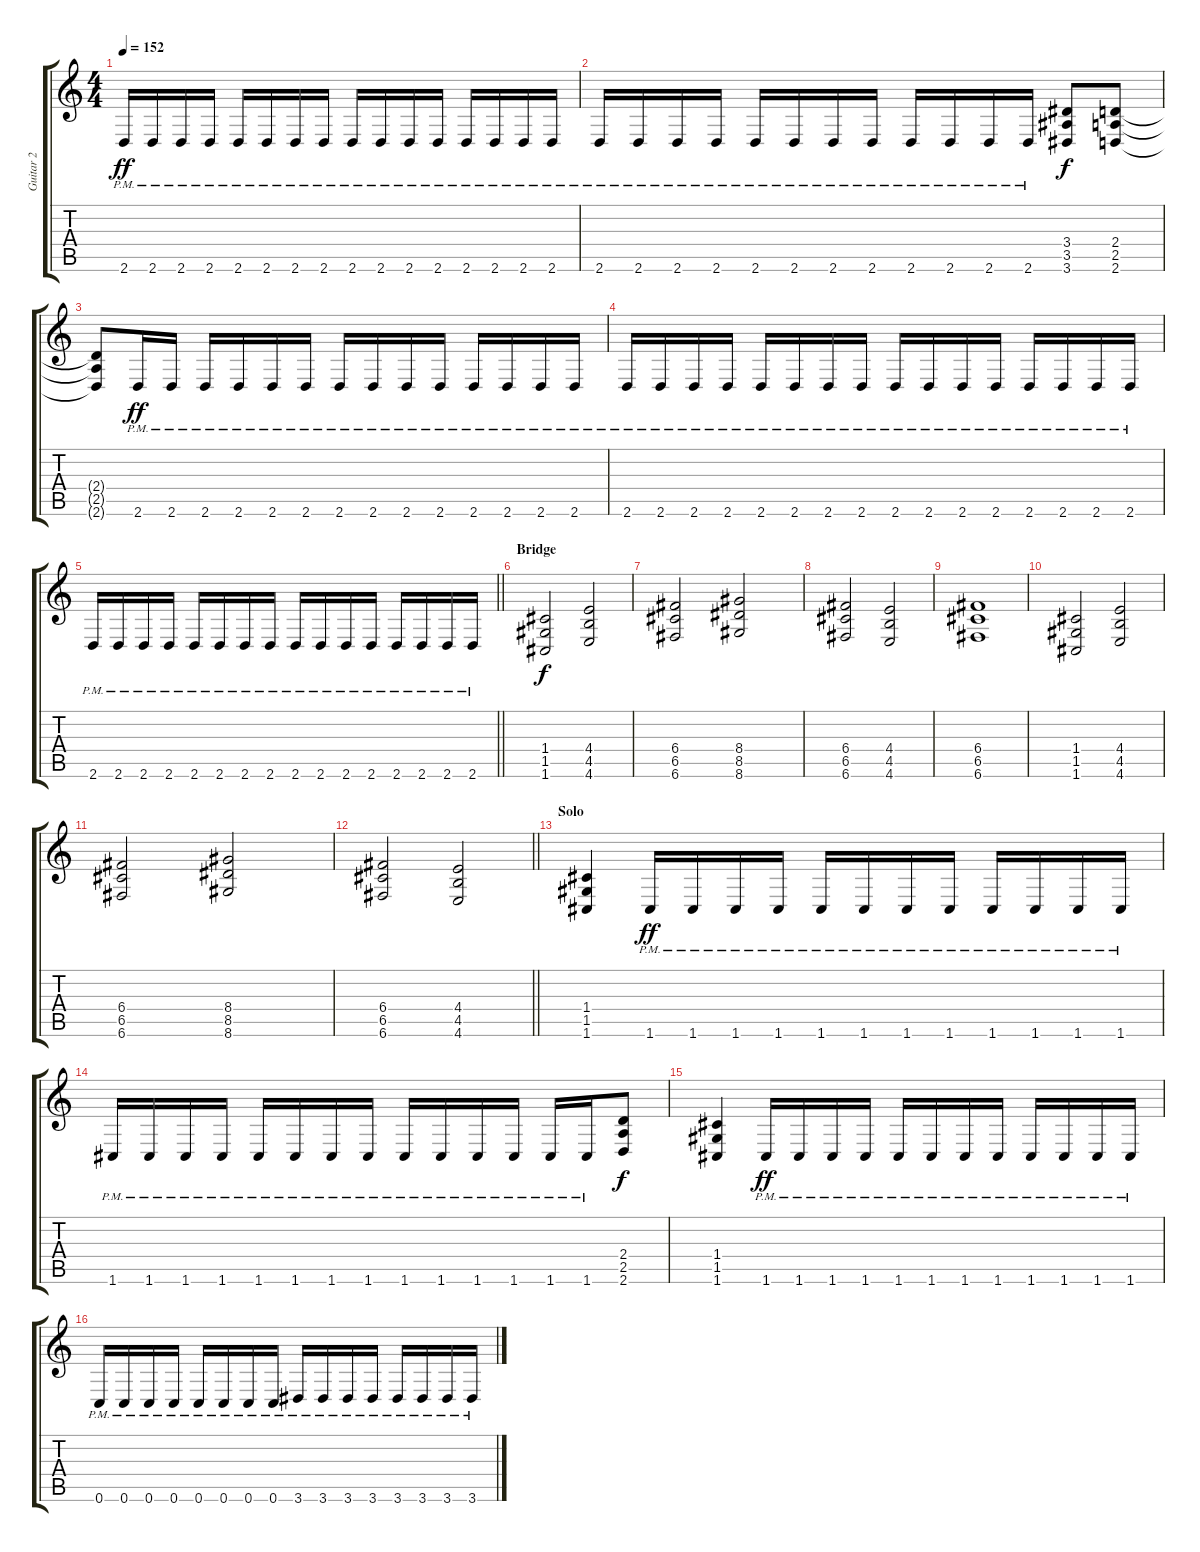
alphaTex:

\track ("Guitar 2" "Guitar 2") {instrument acousticguitarsteel}
\staff {score tabs}
\tuning (D4 A3 F3 C3 G2 C2) {hide}
\ts (4 4)
\tempo 152
\clef g2
\ks c
2.6{pm}.16{dy ff} 2.6{pm}.16 2.6{pm}.16 2.6{pm}.16 2.6{pm}.16 2.6{pm}.16 2.6{pm}.16 2.6{pm}.16 2.6{pm}.16 2.6{pm}.16 2.6{pm}.16 2.6{pm}.16 2.6{pm}.16 2.6{pm}.16 2.6{pm}.16 2.6{pm}.16 |
2.6{pm}.16 2.6{pm}.16 2.6{pm}.16 2.6{pm}.16 2.6{pm}.16 2.6{pm}.16 2.6{pm}.16 2.6{pm}.16 2.6{pm}.16 2.6{pm}.16 2.6{pm}.16 2.6{pm}.16 (3.4 3.5 3.6).8{dy f} (2.4 2.5 2.6).8 |
(2.4{t} 2.5{t} 2.6{t}).8 2.6{pm}.16{dy ff} 2.6{pm}.16 2.6{pm}.16 2.6{pm}.16 2.6{pm}.16 2.6{pm}.16 2.6{pm}.16 2.6{pm}.16 2.6{pm}.16 2.6{pm}.16 2.6{pm}.16 2.6{pm}.16 2.6{pm}.16 2.6{pm}.16 |
2.6{pm}.16 2.6{pm}.16 2.6{pm}.16 2.6{pm}.16 2.6{pm}.16 2.6{pm}.16 2.6{pm}.16 2.6{pm}.16 2.6{pm}.16 2.6{pm}.16 2.6{pm}.16 2.6{pm}.16 2.6{pm}.16 2.6{pm}.16 2.6{pm}.16 2.6{pm}.16 |
\barLineRight lightlight
2.6{pm}.16 2.6{pm}.16 2.6{pm}.16 2.6{pm}.16 2.6{pm}.16 2.6{pm}.16 2.6{pm}.16 2.6{pm}.16 2.6{pm}.16 2.6{pm}.16 2.6{pm}.16 2.6{pm}.16 2.6{pm}.16 2.6{pm}.16 2.6{pm}.16 2.6{pm}.16 |
\section ("" "Bridge")
(1.4 1.5 1.6).2{dy f} (4.4 4.5 4.6).2 |
(6.4 6.5 6.6).2 (8.4 8.5 8.6).2 |
(6.4 6.5 6.6).2 (4.4 4.5 4.6).2 |
(6.4 6.5 6.6).1 |
(1.4 1.5 1.6).2 (4.4 4.5 4.6).2 |
(6.4 6.5 6.6).2 (8.4 8.5 8.6).2 |
\barLineRight lightlight
(6.4 6.5 6.6).2 (4.4 4.5 4.6).2 |
\section ("" "Solo")
(1.4 1.5 1.6).4 1.6{pm}.16{dy ff} 1.6{pm}.16 1.6{pm}.16 1.6{pm}.16 1.6{pm}.16 1.6{pm}.16 1.6{pm}.16 1.6{pm}.16 1.6{pm}.16 1.6{pm}.16 1.6{pm}.16 1.6{pm}.16 |
1.6{pm}.16 1.6{pm}.16 1.6{pm}.16 1.6{pm}.16 1.6{pm}.16 1.6{pm}.16 1.6{pm}.16 1.6{pm}.16 1.6{pm}.16 1.6{pm}.16 1.6{pm}.16 1.6{pm}.16 1.6{pm}.16 1.6{pm}.16 (2.4 2.5 2.6).8{dy f} |
(1.4 1.5 1.6).4 1.6{pm}.16{dy ff} 1.6{pm}.16 1.6{pm}.16 1.6{pm}.16 1.6{pm}.16 1.6{pm}.16 1.6{pm}.16 1.6{pm}.16 1.6{pm}.16 1.6{pm}.16 1.6{pm}.16 1.6{pm}.16 |
0.6{pm}.16 0.6{pm}.16 0.6{pm}.16 0.6{pm}.16 0.6{pm}.16 0.6{pm}.16 0.6{pm}.16 0.6{pm}.16 3.6{pm}.16 3.6{pm}.16 3.6{pm}.16 3.6{pm}.16 3.6{pm}.16 3.6{pm}.16 3.6{pm}.16 3.6{pm}.16
